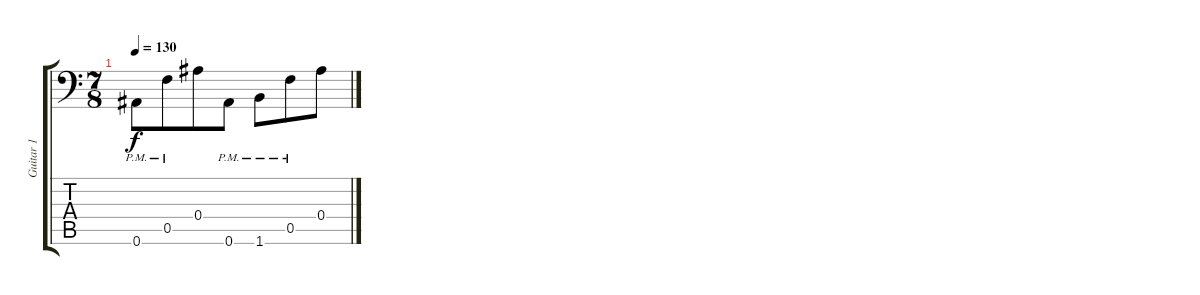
\track ("Guitar 1" "Guitar 1") {instrument distortionguitar}
\staff {score tabs}
\tuning (C4 G3 Eb3 Bb2 F2 Bb1) {hide}
\ts (7 8)
\tempo 130
\clef f4
\ks c
0.6{pm}.8{dy f} 0.5{pm}.8 0.4.8 0.6{pm}.8 1.6{pm}.8 0.5{pm}.8 0.4.8
